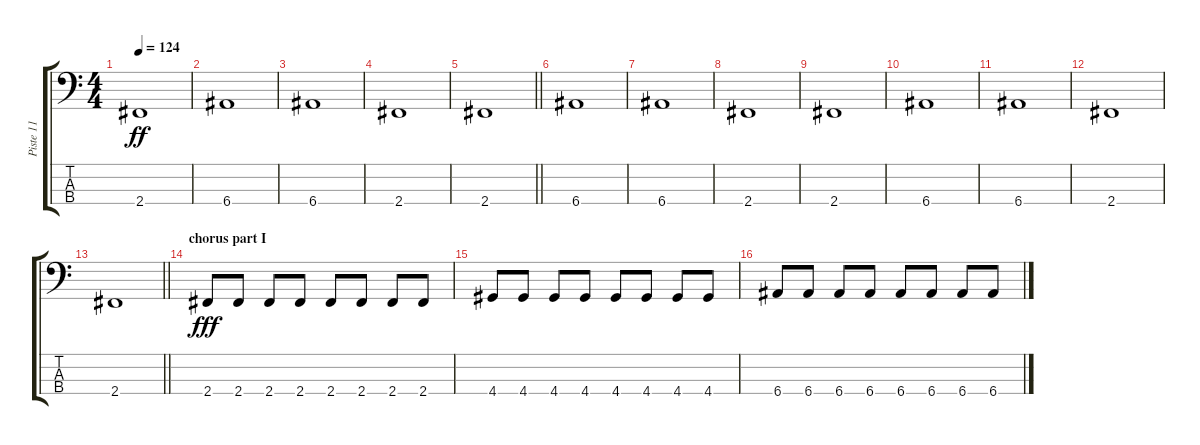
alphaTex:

\track ("Piste 11" "Piste 11") {instrument electricbassfinger}
\staff {score tabs}
\tuning (G2 D2 A1 E1) {hide}
\ts (4 4)
\tempo 124
\clef f4
\ks c
2.4.1{dy ff} |
6.4.1 |
6.4.1 |
2.4.1 |
\barLineRight lightlight
2.4.1 |
\section ("" "")
6.4.1 |
6.4.1 |
2.4.1 |
2.4.1 |
6.4.1 |
6.4.1 |
2.4.1 |
\barLineRight lightlight
2.4.1 |
\section ("" "chorus part I")
2.4.8{dy fff volume 12} 2.4.8 2.4.8 2.4.8 2.4.8 2.4.8 2.4.8 2.4.8 |
4.4.8 4.4.8 4.4.8 4.4.8 4.4.8 4.4.8 4.4.8 4.4.8 |
6.4.8 6.4.8 6.4.8 6.4.8 6.4.8 6.4.8 6.4.8 6.4.8
